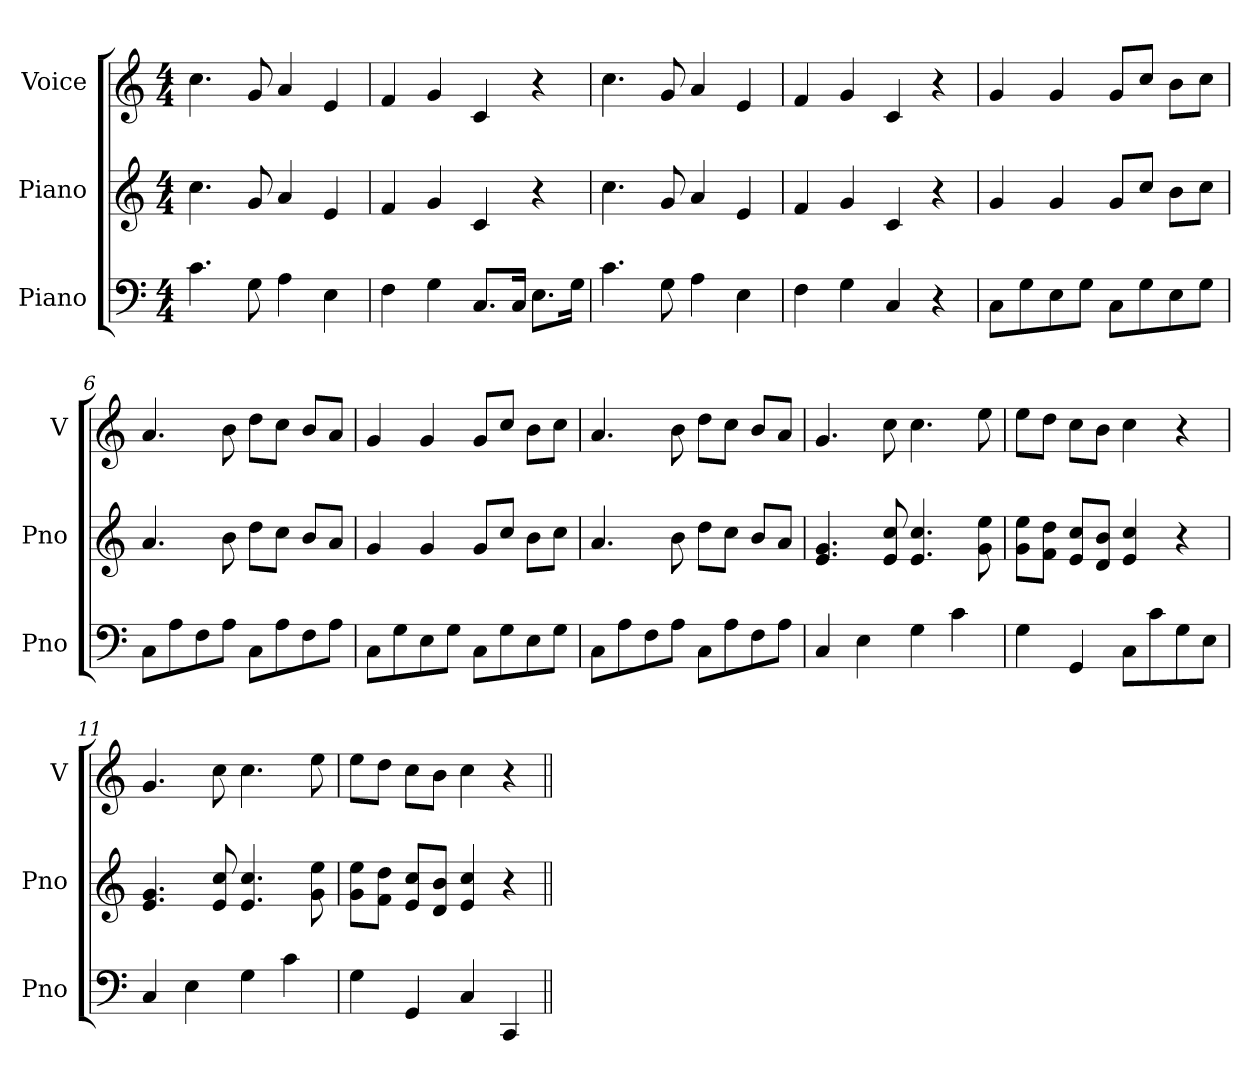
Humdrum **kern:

**kern	**kern	**kern
*part3	*part2	*part1
*staff3	*staff2	*staff1
*I"Piano	*I"Piano	*I"Voice
*I'Pno	*I'Pno	*I'V
*clefF4	*clefG2	*clefG2
*k[]	*k[]	*k[]
*M4/4	*M4/4	*M4/4
*MM112	*MM112	*MM112
=1	=1	=1
4.c\	4.cc\	4.cc\
8G\	8g/	8g/
4A\	4a/	4a/
4E\	4e/	4e/
=2	=2	=2
4F\	4f/	4f/
4G\	4g/	4g/
8.C/L	4c/	4c/
16C/Jk	.	.
8.E\L	4r	4r
16G\Jk	.	.
=3	=3	=3
4.c\	4.cc\	4.cc\
8G\	8g/	8g/
4A\	4a/	4a/
4E\	4e/	4e/
=4	=4	=4
4F\	4f/	4f/
4G\	4g/	4g/
4C/	4c/	4c/
4r	4r	4r
=5	=5	=5
8C\L	4g/	4g/
8G\	.	.
8E\	4g/	4g/
8G\J	.	.
8C\L	8g/L	8g/L
8G\	8cc/J	8cc/J
8E\	8b\L	8b\L
8G\J	8cc\J	8cc\J
!!LO:LB:g=z
=6	=6	=6
8C\L	4.a/	4.a/
8A\	.	.
8F\	.	.
8A\J	8b\	8b\
8C\L	8dd\L	8dd\L
8A\	8cc\J	8cc\J
8F\	8b/L	8b/L
8A\J	8a/J	8a/J
=7	=7	=7
8C\L	4g/	4g/
8G\	.	.
8E\	4g/	4g/
8G\J	.	.
8C\L	8g/L	8g/L
8G\	8cc/J	8cc/J
8E\	8b\L	8b\L
8G\J	8cc\J	8cc\J
=8	=8	=8
8C\L	4.a/	4.a/
8A\	.	.
8F\	.	.
8A\J	8b\	8b\
8C\L	8dd\L	8dd\L
8A\	8cc\J	8cc\J
8F\	8b/L	8b/L
8A\J	8a/J	8a/J
=9	=9	=9
4C/	4.e/ 4.g/	4.g/
4E\	.	.
.	8e/ 8cc/	8cc\
4G\	4.e/ 4.cc/	4.cc\
4c\	.	.
.	8g\ 8ee\	8ee\
!!LO:LB:g=z
=10	=10	=10
4G\	8g\ 8ee\L	8ee\L
.	8f\ 8dd\J	8dd\J
4GG/	8e/ 8cc/L	8cc\L
.	8d/ 8b/J	8b\J
8C\L	4e/ 4cc/	4cc\
8c\	.	.
8G\	4r	4r
8E\J	.	.
=11	=11	=11
4C/	4.e/ 4.g/	4.g/
4E\	.	.
.	8e/ 8cc/	8cc\
4G\	4.e/ 4.cc/	4.cc\
4c\	.	.
.	8g\ 8ee\	8ee\
=12	=12	=12
4G\	8g\ 8ee\L	8ee\L
.	8f\ 8dd\J	8dd\J
4GG/	8e/ 8cc/L	8cc\L
.	8d/ 8b/J	8b\J
4C/	4e/ 4cc/	4cc\
4CC/	4r	4r
=||	=||	=||
*-	*-	*-
